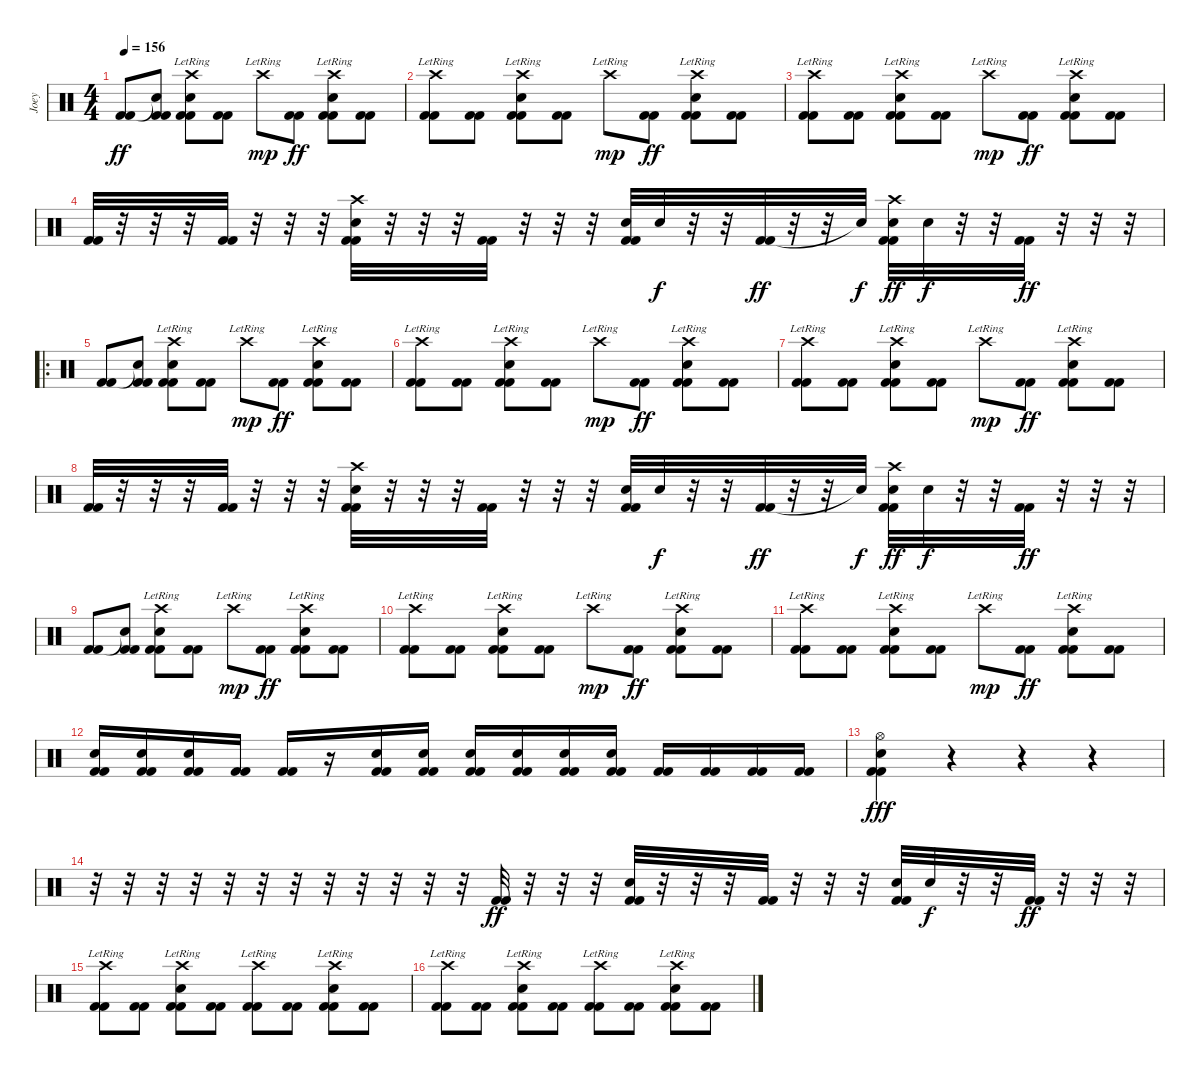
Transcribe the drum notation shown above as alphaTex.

\track ("Joey" "Joey") {instrument percussion}
\staff {score}
\articulation defaults
\ts (4 4)
\tempo 156
\clef neutral
\ks c
("Kick (hit) 2" "Kick (hit) 2").8{dy ff} ("Snare (hit)"{t} "Kick (hit) 2" "Kick (hit) 2").8 ("Crash high (hit)"{lr} "Snare (hit) 2" "Kick (hit) 2" "Kick (hit) 2").8 ("Kick (hit) 2" "Kick (hit) 2").8 "Crash high (hit)"{lr}.8{dy mp} ("Kick (hit) 2" "Kick (hit) 2").8{dy ff} ("Crash high (hit)"{lr} "Snare (hit) 2" "Kick (hit) 2" "Kick (hit) 2").8 ("Kick (hit) 2" "Kick (hit) 2").8 |
("Crash high (hit)"{lr} "Kick (hit) 2" "Kick (hit) 2").8 ("Kick (hit) 2" "Kick (hit) 2").8 ("Crash high (hit)"{lr} "Snare (hit) 2" "Kick (hit) 2" "Kick (hit) 2").8 ("Kick (hit) 2" "Kick (hit) 2").8 "Crash high (hit)"{lr}.8{dy mp} ("Kick (hit) 2" "Kick (hit) 2").8{dy ff} ("Crash high (hit)"{lr} "Snare (hit) 2" "Kick (hit) 2" "Kick (hit) 2").8 ("Kick (hit) 2" "Kick (hit) 2").8 |
("Crash high (hit)"{lr} "Kick (hit) 2" "Kick (hit) 2").8 ("Kick (hit) 2" "Kick (hit) 2").8 ("Crash high (hit)"{lr} "Snare (hit) 2" "Kick (hit) 2" "Kick (hit) 2").8 ("Kick (hit) 2" "Kick (hit) 2").8 "Crash high (hit)"{lr}.8{dy mp} ("Kick (hit) 2" "Kick (hit) 2").8{dy ff} ("Crash high (hit)"{lr} "Snare (hit) 2" "Kick (hit) 2" "Kick (hit) 2").8 ("Kick (hit) 2" "Kick (hit) 2").8 |
("Kick (hit) 2" "Kick (hit) 2").32 r.32 r.32 r.32 ("Kick (hit) 2" "Kick (hit) 2").32 r.32 r.32 r.32 ("Crash high (hit)" "Snare (hit) 2" "Kick (hit) 2" "Kick (hit) 2").32 r.32 r.32 r.32 ("Kick (hit) 2" "Kick (hit) 2").32 r.32 r.32 r.32 ("Snare (hit) 2" "Kick (hit) 2" "Kick (hit) 2").32 "Snare (hit) 2".32{dy f} r.32 r.32 ("Kick (hit) 2" "Kick (hit) 2").32{dy ff} r.32 r.32 "Snare (hit)"{t}.32{dy f} ("Crash high (hit)" "Snare (hit) 2" "Kick (hit) 2" "Kick (hit) 2").32{dy ff} "Snare (hit) 2".32{dy f} r.32 r.32 ("Kick (hit) 2" "Kick (hit) 2").32{dy ff} r.32 r.32 r.32 |
\ro
("Kick (hit) 2" "Kick (hit) 2").8 ("Snare (hit)"{t} "Kick (hit) 2" "Kick (hit) 2").8 ("Crash high (hit)"{lr} "Snare (hit) 2" "Kick (hit) 2" "Kick (hit) 2").8 ("Kick (hit) 2" "Kick (hit) 2").8 "Crash high (hit)"{lr}.8{dy mp} ("Kick (hit) 2" "Kick (hit) 2").8{dy ff} ("Crash high (hit)"{lr} "Snare (hit) 2" "Kick (hit) 2" "Kick (hit) 2").8 ("Kick (hit) 2" "Kick (hit) 2").8 |
("Crash high (hit)"{lr} "Kick (hit) 2" "Kick (hit) 2").8 ("Kick (hit) 2" "Kick (hit) 2").8 ("Crash high (hit)"{lr} "Snare (hit) 2" "Kick (hit) 2" "Kick (hit) 2").8 ("Kick (hit) 2" "Kick (hit) 2").8 "Crash high (hit)"{lr}.8{dy mp} ("Kick (hit) 2" "Kick (hit) 2").8{dy ff} ("Crash high (hit)"{lr} "Snare (hit) 2" "Kick (hit) 2" "Kick (hit) 2").8 ("Kick (hit) 2" "Kick (hit) 2").8 |
("Crash high (hit)"{lr} "Kick (hit) 2" "Kick (hit) 2").8 ("Kick (hit) 2" "Kick (hit) 2").8 ("Crash high (hit)"{lr} "Snare (hit) 2" "Kick (hit) 2" "Kick (hit) 2").8 ("Kick (hit) 2" "Kick (hit) 2").8 "Crash high (hit)"{lr}.8{dy mp} ("Kick (hit) 2" "Kick (hit) 2").8{dy ff} ("Crash high (hit)"{lr} "Snare (hit) 2" "Kick (hit) 2" "Kick (hit) 2").8 ("Kick (hit) 2" "Kick (hit) 2").8 |
("Kick (hit) 2" "Kick (hit) 2").32 r.32 r.32 r.32 ("Kick (hit) 2" "Kick (hit) 2").32 r.32 r.32 r.32 ("Crash high (hit)" "Snare (hit) 2" "Kick (hit) 2" "Kick (hit) 2").32 r.32 r.32 r.32 ("Kick (hit) 2" "Kick (hit) 2").32 r.32 r.32 r.32 ("Snare (hit) 2" "Kick (hit) 2" "Kick (hit) 2").32 "Snare (hit) 2".32{dy f} r.32 r.32 ("Kick (hit) 2" "Kick (hit) 2").32{dy ff} r.32 r.32 "Snare (hit)"{t}.32{dy f} ("Crash high (hit)" "Snare (hit) 2" "Kick (hit) 2" "Kick (hit) 2").32{dy ff} "Snare (hit) 2".32{dy f} r.32 r.32 ("Kick (hit) 2" "Kick (hit) 2").32{dy ff} r.32 r.32 r.32 |
("Kick (hit) 2" "Kick (hit) 2").8 ("Snare (hit)"{t} "Kick (hit) 2" "Kick (hit) 2").8 ("Crash high (hit)"{lr} "Snare (hit) 2" "Kick (hit) 2" "Kick (hit) 2").8 ("Kick (hit) 2" "Kick (hit) 2").8 "Crash high (hit)"{lr}.8{dy mp} ("Kick (hit) 2" "Kick (hit) 2").8{dy ff} ("Crash high (hit)"{lr} "Snare (hit) 2" "Kick (hit) 2" "Kick (hit) 2").8 ("Kick (hit) 2" "Kick (hit) 2").8 |
("Crash high (hit)"{lr} "Kick (hit) 2" "Kick (hit) 2").8 ("Kick (hit) 2" "Kick (hit) 2").8 ("Crash high (hit)"{lr} "Snare (hit) 2" "Kick (hit) 2" "Kick (hit) 2").8 ("Kick (hit) 2" "Kick (hit) 2").8 "Crash high (hit)"{lr}.8{dy mp} ("Kick (hit) 2" "Kick (hit) 2").8{dy ff} ("Crash high (hit)"{lr} "Snare (hit) 2" "Kick (hit) 2" "Kick (hit) 2").8 ("Kick (hit) 2" "Kick (hit) 2").8 |
("Crash high (hit)"{lr} "Kick (hit) 2" "Kick (hit) 2").8 ("Kick (hit) 2" "Kick (hit) 2").8 ("Crash high (hit)"{lr} "Snare (hit) 2" "Kick (hit) 2" "Kick (hit) 2").8 ("Kick (hit) 2" "Kick (hit) 2").8 "Crash high (hit)"{lr}.8{dy mp} ("Kick (hit) 2" "Kick (hit) 2").8{dy ff} ("Crash high (hit)"{lr} "Snare (hit) 2" "Kick (hit) 2" "Kick (hit) 2").8 ("Kick (hit) 2" "Kick (hit) 2").8 |
("Snare (hit) 2" "Kick (hit) 2" "Kick (hit) 2").16 ("Snare (hit) 2" "Kick (hit) 2" "Kick (hit) 2").16 ("Snare (hit) 2" "Kick (hit) 2" "Kick (hit) 2").16 ("Kick (hit) 2" "Kick (hit) 2").16 ("Kick (hit) 2" "Kick (hit) 2").16 r.16 ("Snare (hit) 2" "Kick (hit) 2" "Kick (hit) 2").16 ("Snare (hit) 2" "Kick (hit) 2" "Kick (hit) 2").16 ("Snare (hit) 2" "Kick (hit) 2" "Kick (hit) 2").16 ("Snare (hit) 2" "Kick (hit) 2" "Kick (hit) 2").16 ("Snare (hit) 2" "Kick (hit) 2" "Kick (hit) 2").16 ("Snare (hit) 2" "Kick (hit) 2" "Kick (hit) 2").16 ("Kick (hit) 2" "Kick (hit) 2").16 ("Kick (hit) 2" "Kick (hit) 2").16 ("Kick (hit) 2" "Kick (hit) 2").16 ("Kick (hit) 2" "Kick (hit) 2").16 |
("Hi-Hat (open)" "Snare (hit) 2" "Kick (hit) 2" "Kick (hit) 2").4{dy fff} r.4 r.4 r.4 |
r.32 r.32 r.32 r.32 r.32 r.32 r.32 r.32 r.32 r.32 r.32 r.32 ("Kick (hit) 2" "Kick (hit) 2").32{dy ff} r.32 r.32 r.32 ("Snare (hit) 2" "Kick (hit) 2" "Kick (hit) 2").32 r.32 r.32 r.32 ("Kick (hit) 2" "Kick (hit) 2").32 r.32 r.32 r.32 ("Snare (hit) 2" "Kick (hit) 2" "Kick (hit) 2").32 "Snare (hit) 2".32{dy f} r.32 r.32 ("Kick (hit) 2" "Kick (hit) 2").32{dy ff} r.32 r.32 r.32 |
("Crash high (hit)"{lr} "Kick (hit) 2" "Kick (hit) 2").8 ("Kick (hit) 2" "Kick (hit) 2").8 ("Crash high (hit)"{lr} "Snare (hit) 2" "Kick (hit) 2" "Kick (hit) 2").8 ("Kick (hit) 2" "Kick (hit) 2").8 ("Crash high (hit)"{lr} "Kick (hit) 2" "Kick (hit) 2").8 ("Kick (hit) 2" "Kick (hit) 2").8 ("Crash high (hit)"{lr} "Snare (hit) 2" "Kick (hit) 2" "Kick (hit) 2").8 ("Kick (hit) 2" "Kick (hit) 2").8 |
("Crash high (hit)"{lr} "Kick (hit) 2" "Kick (hit) 2").8 ("Kick (hit) 2" "Kick (hit) 2").8 ("Crash high (hit)"{lr} "Snare (hit) 2" "Kick (hit) 2" "Kick (hit) 2").8 ("Kick (hit) 2" "Kick (hit) 2").8 ("Crash high (hit)"{lr} "Kick (hit) 2" "Kick (hit) 2").8 ("Kick (hit) 2" "Kick (hit) 2").8 ("Crash high (hit)"{lr} "Snare (hit) 2" "Kick (hit) 2" "Kick (hit) 2").8 ("Kick (hit) 2" "Kick (hit) 2").8
